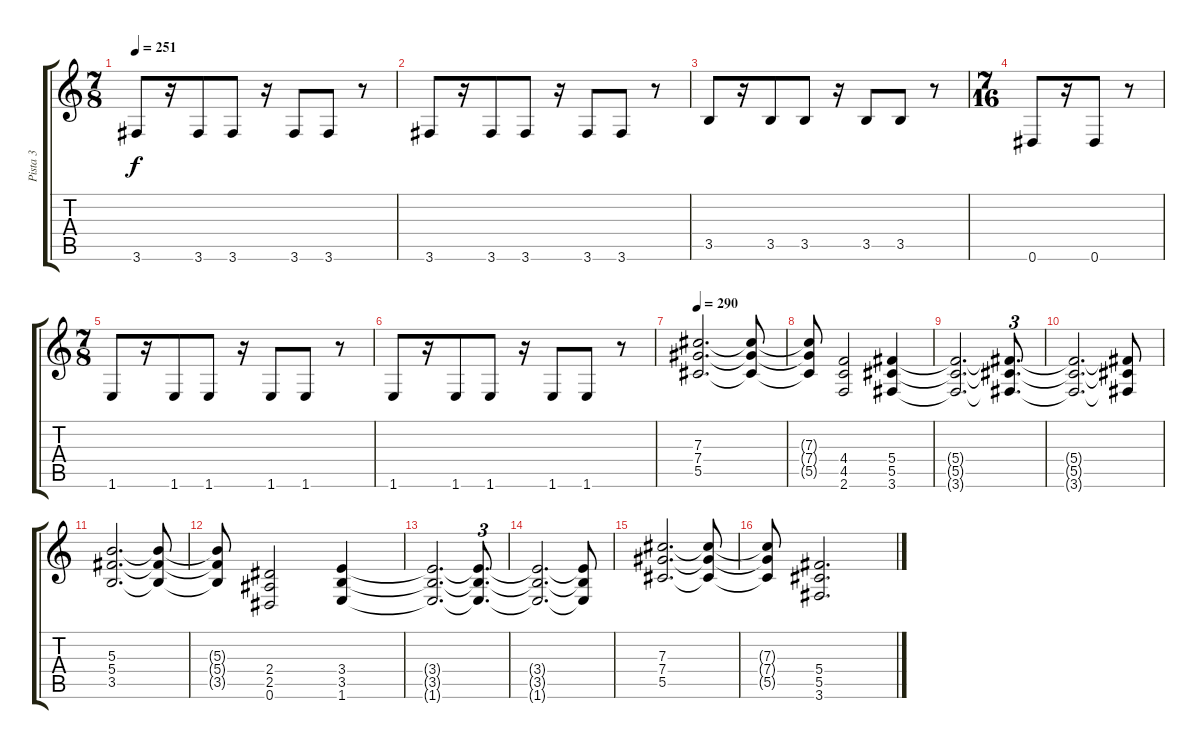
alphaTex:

\track ("Pista 3" "Pista 3") {instrument distortionguitar}
\staff {score tabs}
\tuning (Eb4 Bb3 Gb3 Db3 Ab2 Eb2) {hide}
\ts (7 8)
\tempo 251
\clef g2
\ks c
3.6.8{dy f} r.16 3.6.8 3.6.8 r.16 3.6.8 3.6.8 r.8 |
3.6.8 r.16 3.6.8 3.6.8 r.16 3.6.8 3.6.8 r.8 |
3.5.8 r.16 3.5.8 3.5.8 r.16 3.5.8 3.5.8 r.8 |
\ts (7 16)
0.6.8 r.16 0.6.8 r.8 |
\ts (7 8)
1.6.8 r.16 1.6.8 1.6.8 r.16 1.6.8 1.6.8 r.8 |
1.6.8 r.16 1.6.8 1.6.8 r.16 1.6.8 1.6.8 r.8 |
\tempo 290
(7.3 7.4 5.5).2{d} (7.3{t} 7.4{t} 5.5{t}).8 |
(7.3{t} 7.4{t} 5.5{t}).8 (4.4 4.5 2.6).2 (5.4 5.5 3.6).4 |
(5.4{t} 5.5{t} 3.6{t}).2{d} (5.4{t} 5.5{t} 3.6{t}).8{d tu (3 2)} |
(5.4{t} 5.5{t} 3.6{t}).2{d} (5.4{t} 5.5{t} 3.6{t}).8 |
(5.3 5.4 3.5).2{d} (5.3{t} 5.4{t} 3.5{t}).8 |
(5.3{t} 5.4{t} 3.5{t}).8 (2.4 2.5 0.6).2 (3.4 3.5 1.6).4 |
(3.4{t} 3.5{t} 1.6{t}).2{d} (3.4{t} 3.5{t} 1.6{t}).8{d tu (3 2)} |
(3.4{t} 3.5{t} 1.6{t}).2{d} (3.4{t} 3.5{t} 1.6{t}).8 |
(7.3 7.4 5.5).2{d} (7.3{t} 7.4{t} 5.5{t}).8 |
(7.3{t} 7.4{t} 5.5{t}).8 (5.4 5.5 3.6).2{d}
